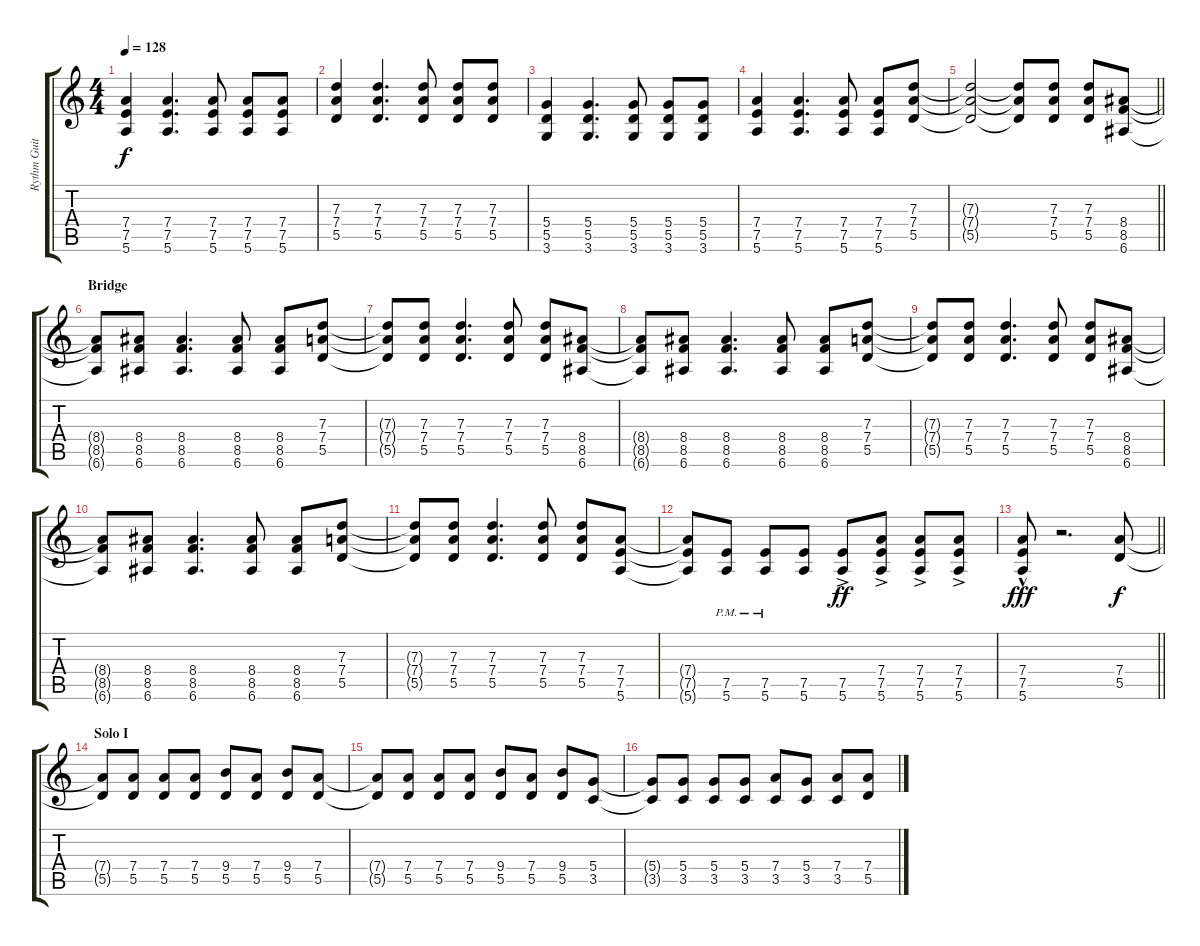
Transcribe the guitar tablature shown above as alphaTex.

\track ("Rythm Guitar" "Rythm Guit") {instrument overdrivenguitar}
\staff {score tabs}
\tuning (E4 B3 G3 D3 A2 E2) {hide}
\ts (4 4)
\tempo 128
\clef g2
\ks c
(7.4 7.5 5.6).4{dy f} (7.4 7.5 5.6).4{d} (7.4 7.5 5.6).8 (7.4 7.5 5.6).8 (7.4 7.5 5.6).8 |
(7.3 7.4 5.5).4 (7.3 7.4 5.5).4{d} (7.3 7.4 5.5).8 (7.3 7.4 5.5).8 (7.3 7.4 5.5).8 |
(5.4 5.5 3.6).4 (5.4 5.5 3.6).4{d} (5.4 5.5 3.6).8 (5.4 5.5 3.6).8 (5.4 5.5 3.6).8 |
(7.4 7.5 5.6).4 (7.4 7.5 5.6).4{d} (7.4 7.5 5.6).8 (7.4 7.5 5.6).8 (7.3 7.4 5.5).8 |
\barLineRight lightlight
(7.3{t} 7.4{t} 5.5{t}).2 (7.3{t} 7.4{t} 5.5{t}).8 (7.3 7.4 5.5).8 (7.3 7.4 5.5).8 (8.4 8.5 6.6).8 |
\section ("" "Bridge")
(8.4{t} 8.5{t} 6.6{t}).8 (8.4 8.5 6.6).8 (8.4 8.5 6.6).4{d} (8.4 8.5 6.6).8 (8.4 8.5 6.6).8 (7.3 7.4 5.5).8 |
(7.3{t} 7.4{t} 5.5{t}).8 (7.3 7.4 5.5).8 (7.3 7.4 5.5).4{d} (7.3 7.4 5.5).8 (7.3 7.4 5.5).8 (8.4 8.5 6.6).8 |
(8.4{t} 8.5{t} 6.6{t}).8 (8.4 8.5 6.6).8 (8.4 8.5 6.6).4{d} (8.4 8.5 6.6).8 (8.4 8.5 6.6).8 (7.3 7.4 5.5).8 |
(7.3{t} 7.4{t} 5.5{t}).8 (7.3 7.4 5.5).8 (7.3 7.4 5.5).4{d} (7.3 7.4 5.5).8 (7.3 7.4 5.5).8 (8.4 8.5 6.6).8 |
(8.4{t} 8.5{t} 6.6{t}).8 (8.4 8.5 6.6).8 (8.4 8.5 6.6).4{d} (8.4 8.5 6.6).8 (8.4 8.5 6.6).8 (7.3 7.4 5.5).8 |
(7.3{t} 7.4{t} 5.5{t}).8 (7.3 7.4 5.5).8 (7.3 7.4 5.5).4{d} (7.3 7.4 5.5).8 (7.3 7.4 5.5).8 (7.4 7.5 5.6).8 |
(7.4{t} 7.5{t} 5.6{t}).8 (7.5{pm} 5.6{pm}).8 (7.5{pm} 5.6{pm}).8 (7.5 5.6).8 (7.5{ac} 5.6{ac}).8{dy ff} (7.4{ac} 7.5{ac} 5.6{ac}).8 (7.4{ac} 7.5{ac} 5.6{ac}).8 (7.4{ac} 7.5{ac} 5.6{ac}).8 |
\barLineRight lightlight
(7.4{hac} 7.5{hac} 5.6{hac}).8{dy fff} r.2{d} (7.4 5.5).8{dy f} |
\section ("" "Solo I")
(7.4{t} 5.5{t}).8 (7.4 5.5).8 (7.4 5.5).8 (7.4 5.5).8 (9.4 5.5).8 (7.4 5.5).8 (9.4 5.5).8 (7.4 5.5).8 |
(7.4{t} 5.5{t}).8 (7.4 5.5).8 (7.4 5.5).8 (7.4 5.5).8 (9.4 5.5).8 (7.4 5.5).8 (9.4 5.5).8 (5.4 3.5).8 |
(5.4{t} 3.5{t}).8 (5.4 3.5).8 (5.4 3.5).8 (5.4 3.5).8 (7.4 3.5).8 (5.4 3.5).8 (7.4 3.5).8 (7.4 5.5).8
